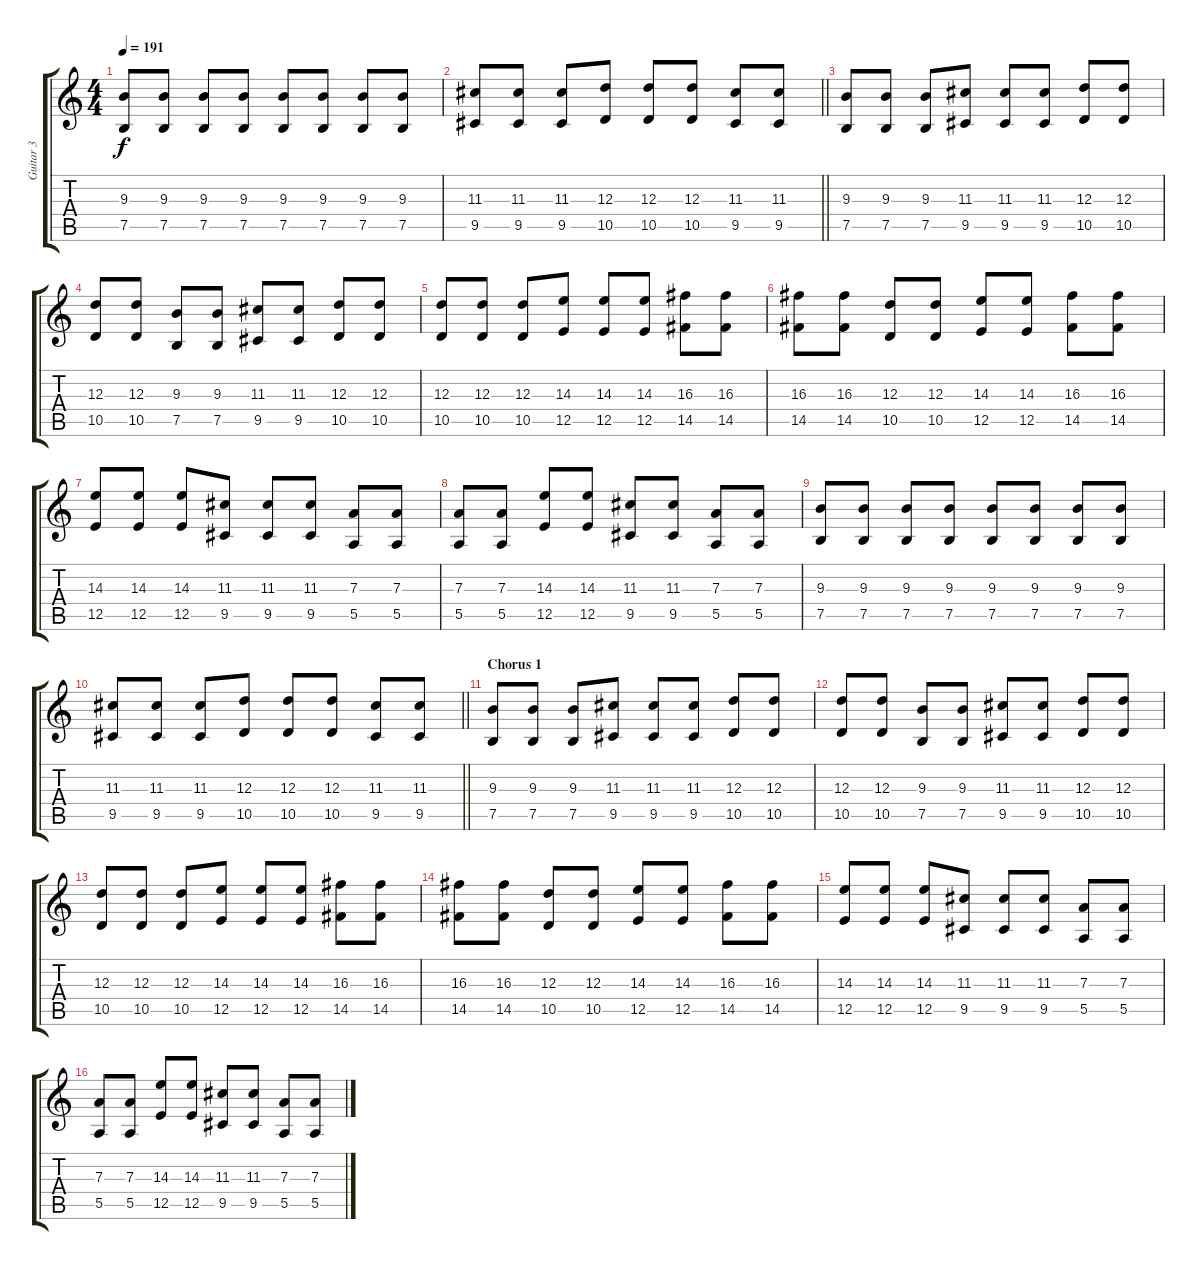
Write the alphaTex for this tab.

\track ("Guitar 3" "Guitar 3") {instrument distortionguitar}
\staff {score tabs}
\tuning (B3 Gb3 D3 A2 E2 B1) {hide}
\ts (4 4)
\tempo 191
\clef g2
\ks c
(9.3 7.5).8{dy f} (9.3 7.5).8 (9.3 7.5).8 (9.3 7.5).8 (9.3 7.5).8 (9.3 7.5).8 (9.3 7.5).8 (9.3 7.5).8 |
\barLineRight lightlight
(11.3 9.5).8 (11.3 9.5).8 (11.3 9.5).8 (12.3 10.5).8 (12.3 10.5).8 (12.3 10.5).8 (11.3 9.5).8 (11.3 9.5).8 |
\section ("" "")
(9.3 7.5).8 (9.3 7.5).8 (9.3 7.5).8 (11.3 9.5).8 (11.3 9.5).8 (11.3 9.5).8 (12.3 10.5).8 (12.3 10.5).8 |
(12.3 10.5).8 (12.3 10.5).8 (9.3 7.5).8 (9.3 7.5).8 (11.3 9.5).8 (11.3 9.5).8 (12.3 10.5).8 (12.3 10.5).8 |
(12.3 10.5).8 (12.3 10.5).8 (12.3 10.5).8 (14.3 12.5).8 (14.3 12.5).8 (14.3 12.5).8 (16.3 14.5).8 (16.3 14.5).8 |
(16.3 14.5).8 (16.3 14.5).8 (12.3 10.5).8 (12.3 10.5).8 (14.3 12.5).8 (14.3 12.5).8 (16.3 14.5).8 (16.3 14.5).8 |
(14.3 12.5).8 (14.3 12.5).8 (14.3 12.5).8 (11.3 9.5).8 (11.3 9.5).8 (11.3 9.5).8 (7.3 5.5).8 (7.3 5.5).8 |
(7.3 5.5).8 (7.3 5.5).8 (14.3 12.5).8 (14.3 12.5).8 (11.3 9.5).8 (11.3 9.5).8 (7.3 5.5).8 (7.3 5.5).8 |
(9.3 7.5).8 (9.3 7.5).8 (9.3 7.5).8 (9.3 7.5).8 (9.3 7.5).8 (9.3 7.5).8 (9.3 7.5).8 (9.3 7.5).8 |
\barLineRight lightlight
(11.3 9.5).8 (11.3 9.5).8 (11.3 9.5).8 (12.3 10.5).8 (12.3 10.5).8 (12.3 10.5).8 (11.3 9.5).8 (11.3 9.5).8 |
\section ("" "Chorus 1")
(9.3 7.5).8 (9.3 7.5).8 (9.3 7.5).8 (11.3 9.5).8 (11.3 9.5).8 (11.3 9.5).8 (12.3 10.5).8 (12.3 10.5).8 |
(12.3 10.5).8 (12.3 10.5).8 (9.3 7.5).8 (9.3 7.5).8 (11.3 9.5).8 (11.3 9.5).8 (12.3 10.5).8 (12.3 10.5).8 |
(12.3 10.5).8 (12.3 10.5).8 (12.3 10.5).8 (14.3 12.5).8 (14.3 12.5).8 (14.3 12.5).8 (16.3 14.5).8 (16.3 14.5).8 |
(16.3 14.5).8 (16.3 14.5).8 (12.3 10.5).8 (12.3 10.5).8 (14.3 12.5).8 (14.3 12.5).8 (16.3 14.5).8 (16.3 14.5).8 |
(14.3 12.5).8 (14.3 12.5).8 (14.3 12.5).8 (11.3 9.5).8 (11.3 9.5).8 (11.3 9.5).8 (7.3 5.5).8 (7.3 5.5).8 |
(7.3 5.5).8 (7.3 5.5).8 (14.3 12.5).8 (14.3 12.5).8 (11.3 9.5).8 (11.3 9.5).8 (7.3 5.5).8 (7.3 5.5).8
